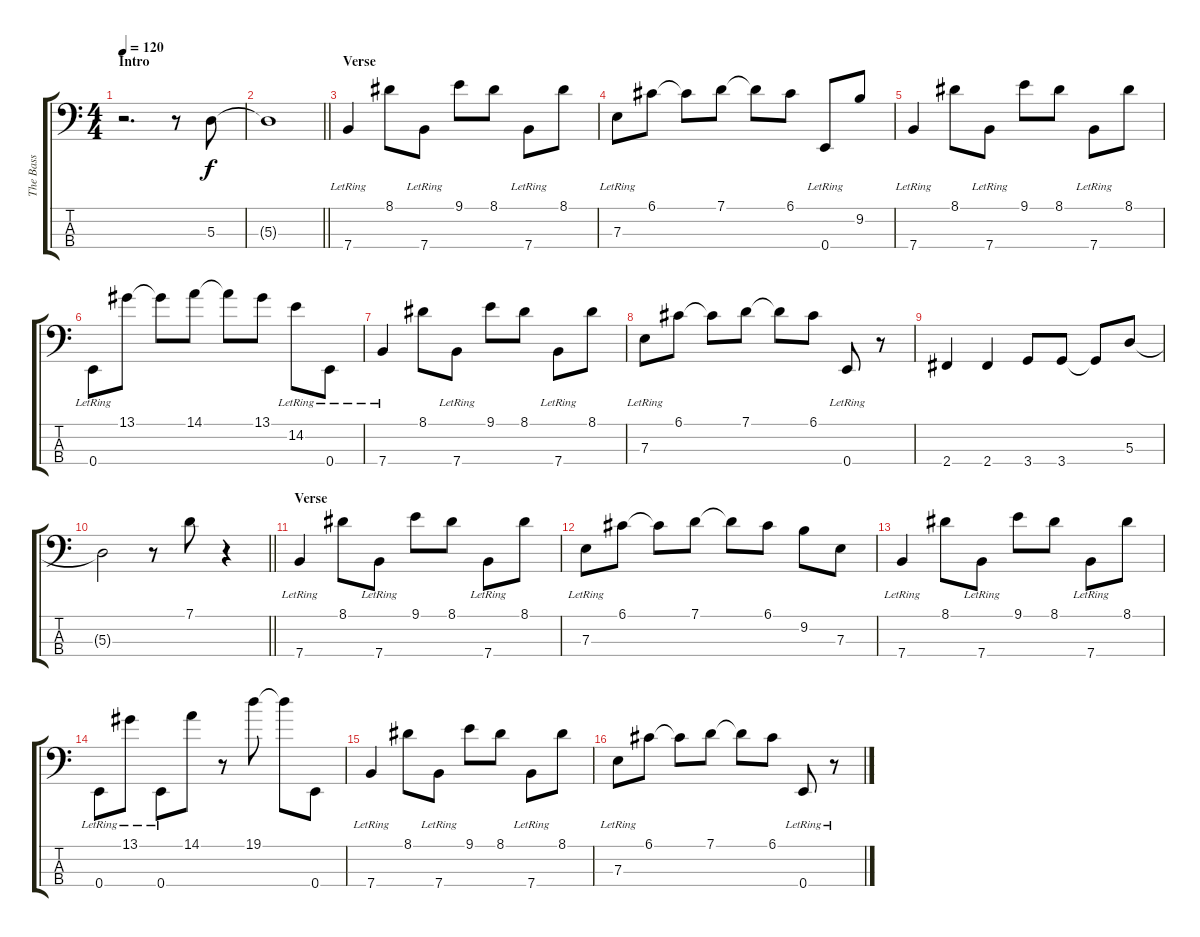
\track ("The Bass" "The Bass") {instrument electricbassfinger}
\staff {score tabs}
\tuning (G2 D2 A1 E1) {hide}
\ts (4 4)
\section ("" "Intro")
\tempo 120
\clef f4
\ks c
r.2{d dy f instrument electricbassfinger} r.8 5.3.8 |
\barLineRight lightlight
5.3{t}.1 |
\section ("" "Verse")
7.4{lr}.4 8.1.8 7.4{lr}.8 9.1.8 8.1.8 7.4{lr}.8 8.1.8 |
7.3{lr}.8 6.1.8 6.1{t}.8 7.1.8 7.1{t}.8 6.1.8 0.4{lr}.8 9.2.8 |
7.4{lr}.4 8.1.8 7.4{lr}.8 9.1.8 8.1.8 7.4{lr}.8 8.1.8 |
0.4{lr}.8 13.1.8 13.1{t}.8 14.1.8 14.1{t}.8 13.1.8 14.2{lr}.8 0.4{lr}.8 |
7.4{lr}.4 8.1.8 7.4{lr}.8 9.1.8 8.1.8 7.4{lr}.8 8.1.8 |
7.3{lr}.8 6.1.8 6.1{t}.8 7.1.8 7.1{t}.8 6.1.8 0.4{lr}.8 r.8 |
2.4.4 2.4.4 3.4.8 3.4.8 3.4{t}.8 5.3.8 |
\barLineRight lightlight
5.3{t}.2 r.8 7.1.8 r.4 |
\section ("" "Verse")
7.4{lr}.4 8.1.8 7.4{lr}.8 9.1.8 8.1.8 7.4{lr}.8 8.1.8 |
7.3{lr}.8 6.1.8 6.1{t}.8 7.1.8 7.1{t}.8 6.1.8 9.2.8 7.3.8 |
7.4{lr}.4 8.1.8 7.4{lr}.8 9.1.8 8.1.8 7.4{lr}.8 8.1.8 |
0.4{lr}.8 13.1{lr}.8 0.4{lr}.8 14.1.8 r.8 19.1.8 19.1{t}.8 0.4.8 |
7.4{lr}.4 8.1.8 7.4{lr}.8 9.1.8 8.1.8 7.4{lr}.8 8.1.8 |
7.3{lr}.8 6.1.8 6.1{t}.8 7.1.8 7.1{t}.8 6.1.8 0.4{lr}.8 r.8
